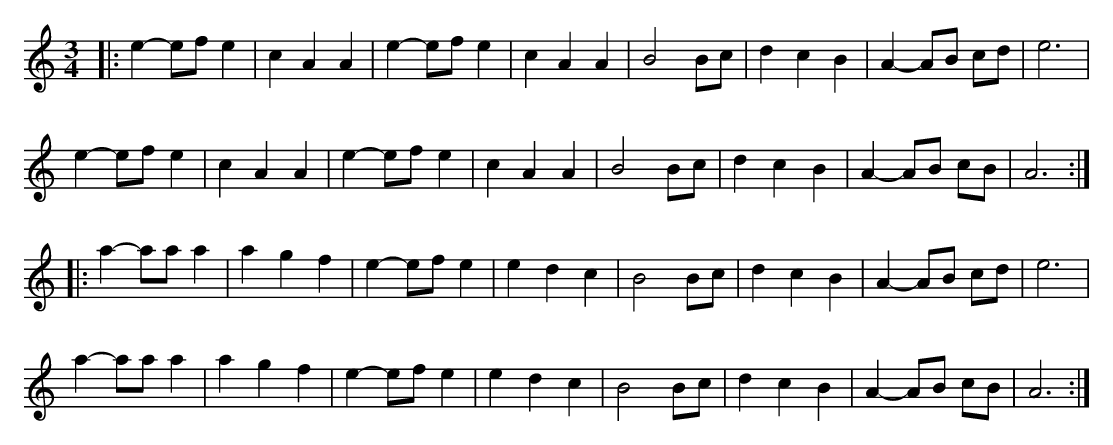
X:1
M:3/4
K:Amin
|:e2- ef e2|c2 A2 A2|e2- ef e2|c2 A2 A2|B4 Bc|d2 c2 B2|A2- AB cd|e6|
e2- ef e2|c2 A2 A2|e2- ef e2|c2 A2 A2|B4 Bc|d2 c2 B2|A2- AB cB|A6:|
|:a2- aa a2|a2 g2 f2|e2- ef e2|e2 d2 c2|B4 Bc|d2 c2 B2|A2- AB cd|e6|
a2- aa a2|a2 g2 f2|e2- ef e2|e2 d2 c2|B4 Bc|d2 c2 B2|A2- AB cB|A6:|
